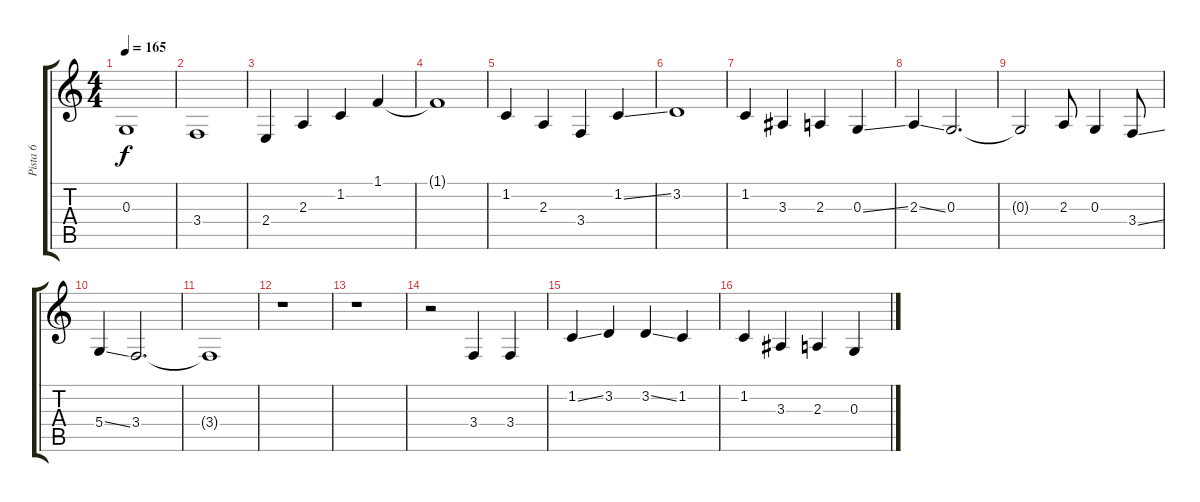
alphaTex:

\track ("Pista 6" "Pista 6") {instrument electricgrandpiano}
\staff {score tabs}
\tuning (E4 B3 G3 D3 A2 E2) {hide}
\ts (4 4)
\tempo 165
\clef g2
\ks c
0.3{t}.1{dy f} |
3.4.1 |
2.4.4 2.3.4 1.2.4 1.1.4 |
1.1{t}.1 |
1.2.4 2.3.4 3.4.4 1.2{ss}.4 |
3.2.1 |
1.2.4 3.3.4 2.3.4 0.3{ss}.4 |
2.3{ss}.4 0.3.2{d} |
0.3{t}.2 2.3.8 0.3.4 3.4{ss}.8 |
5.4{ss}.4 3.4.2{d} |
3.4{t}.1 |
r.1 |
r.1 |
r.2 3.4.4 3.4.4 |
1.2{ss}.4 3.2.4 3.2{ss}.4 1.2.4 |
1.2.4 3.3.4 2.3.4 0.3.4
